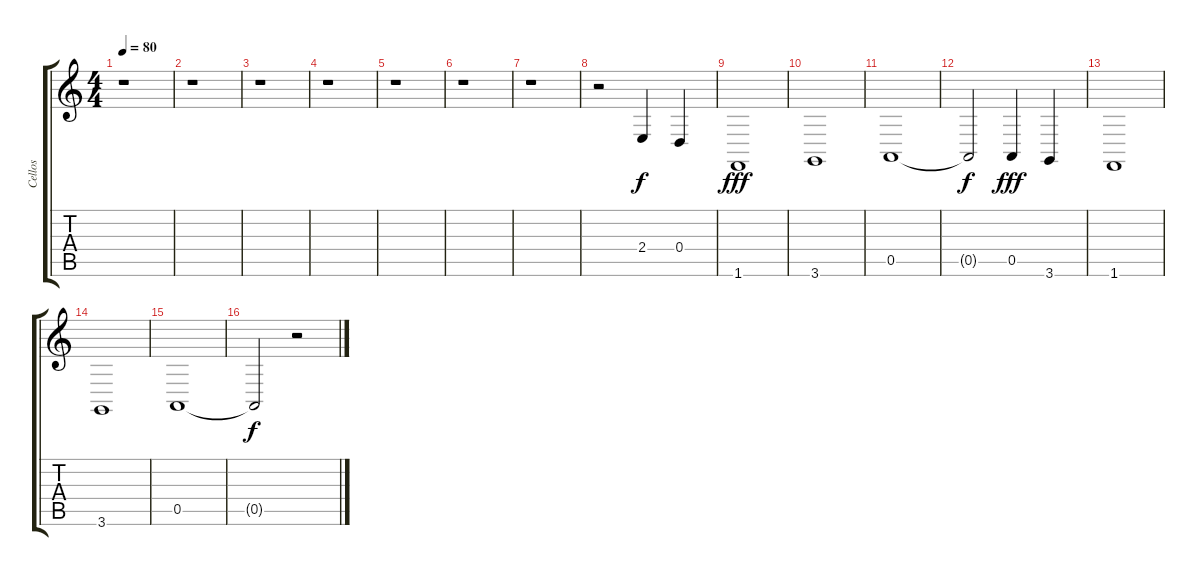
\track ("Cellos              " "Cellos    ") {instrument cello}
\staff {score tabs}
\tuning (E4 B3 G3 D3 A2 E2) {hide}
\ts (4 4)
\tempo 80
\clef g2
\ks c
r.1{dy f} |
r.1 |
r.1 |
r.1 |
r.1 |
r.1 |
r.1 |
r.2 2.4.4 0.4.4 |
1.6.1{dy fff} |
3.6.1 |
0.5.1 |
0.5{t}.2{dy f} 0.5.4{dy fff} 3.6.4 |
1.6.1 |
3.6.1 |
0.5.1 |
0.5{t}.2{dy f} r.2
